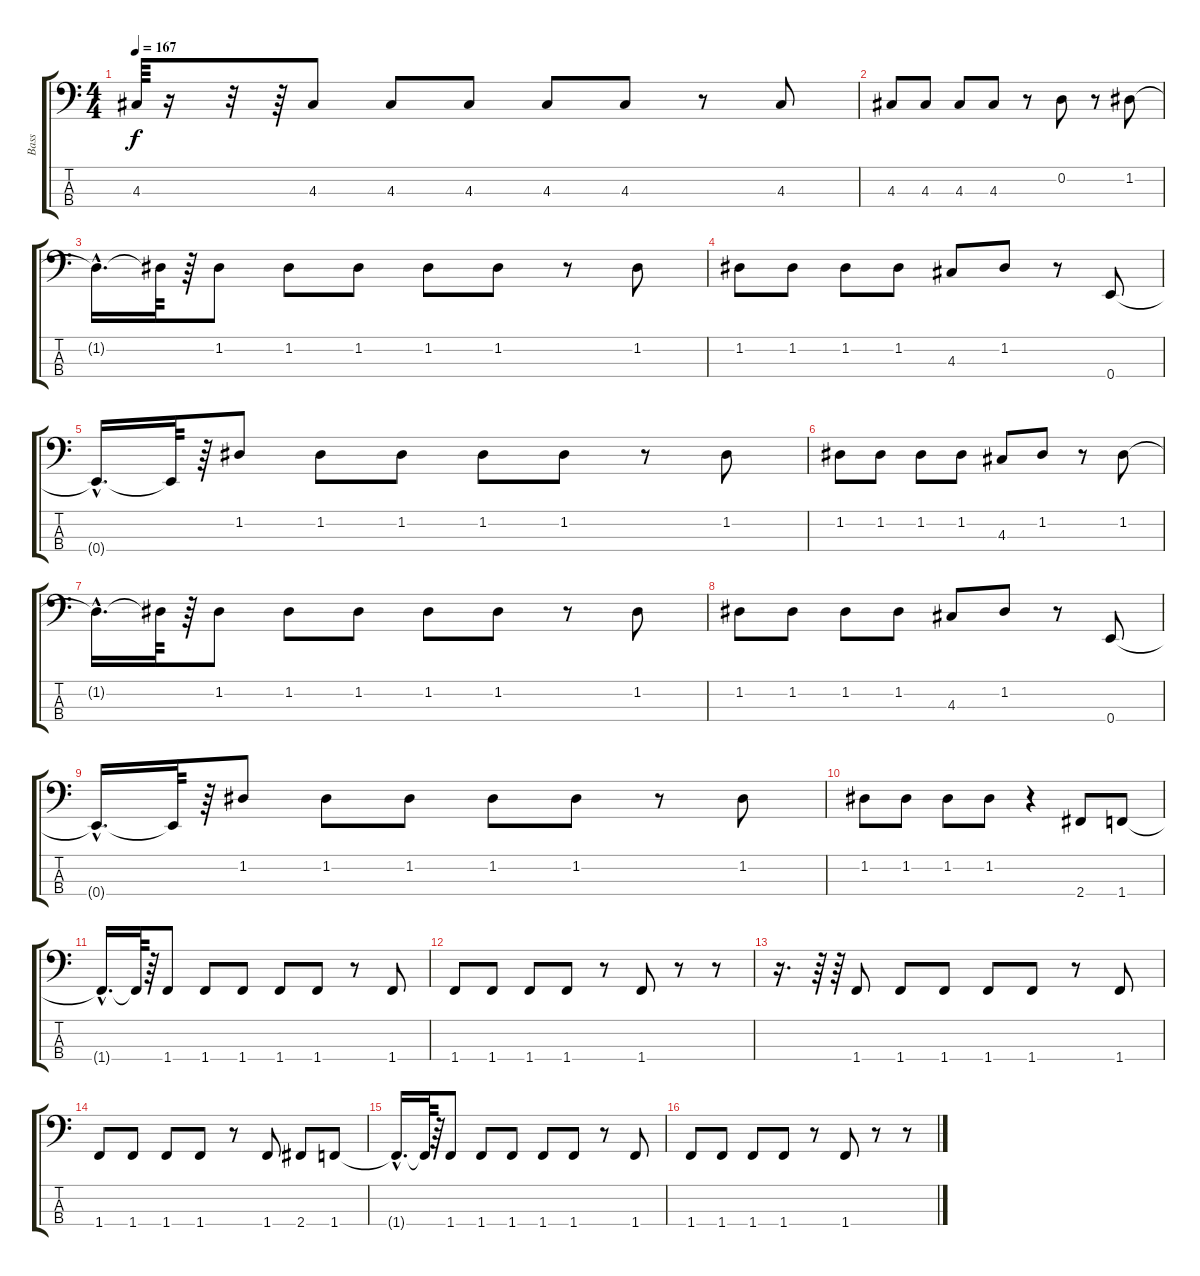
\track ("Bass" "Bass") {instrument slapbass2}
\staff {score tabs}
\tuning (G2 D2 A1 E1) {hide}
\ts (4 4)
\tempo 167
\clef f4
\ks c
4.3.64{dy f} r.16 r.32 r.64 4.3.8 4.3.8 4.3.8 4.3.8 4.3.8 r.8 4.3.8 |
4.3.8 4.3.8 4.3.8 4.3.8 r.8 0.2.8 r.8 1.2.8 |
1.2{hac t}.16{d} 1.2{t}.64 r.64 1.2.8 1.2.8 1.2.8 1.2.8 1.2.8 r.8 1.2.8 |
1.2.8 1.2.8 1.2.8 1.2.8 4.3.8 1.2.8 r.8 0.4.8 |
0.4{hac t}.16{d} 0.4{t}.64 r.64 1.2.8 1.2.8 1.2.8 1.2.8 1.2.8 r.8 1.2.8 |
1.2.8 1.2.8 1.2.8 1.2.8 4.3.8 1.2.8 r.8 1.2.8 |
1.2{hac t}.16{d} 1.2{t}.64 r.64 1.2.8 1.2.8 1.2.8 1.2.8 1.2.8 r.8 1.2.8 |
1.2.8 1.2.8 1.2.8 1.2.8 4.3.8 1.2.8 r.8 0.4.8 |
0.4{hac t}.16{d} 0.4{t}.64 r.64 1.2.8 1.2.8 1.2.8 1.2.8 1.2.8 r.8 1.2.8 |
1.2.8 1.2.8 1.2.8 1.2.8 r.4 2.4.8 1.4.8 |
1.4{hac t}.16{d} 1.4{t}.64 r.64 1.4.8 1.4.8 1.4.8 1.4.8 1.4.8 r.8 1.4.8 |
1.4.8 1.4.8 1.4.8 1.4.8 r.8 1.4.8 r.8 r.8 |
r.16{d} r.64 r.64 1.4.8 1.4.8 1.4.8 1.4.8 1.4.8 r.8 1.4.8 |
1.4.8 1.4.8 1.4.8 1.4.8 r.8 1.4.8 2.4.8 1.4.8 |
1.4{hac t}.16{d} 1.4{t}.64 r.64 1.4.8 1.4.8 1.4.8 1.4.8 1.4.8 r.8 1.4.8 |
1.4.8 1.4.8 1.4.8 1.4.8 r.8 1.4.8 r.8 r.8
